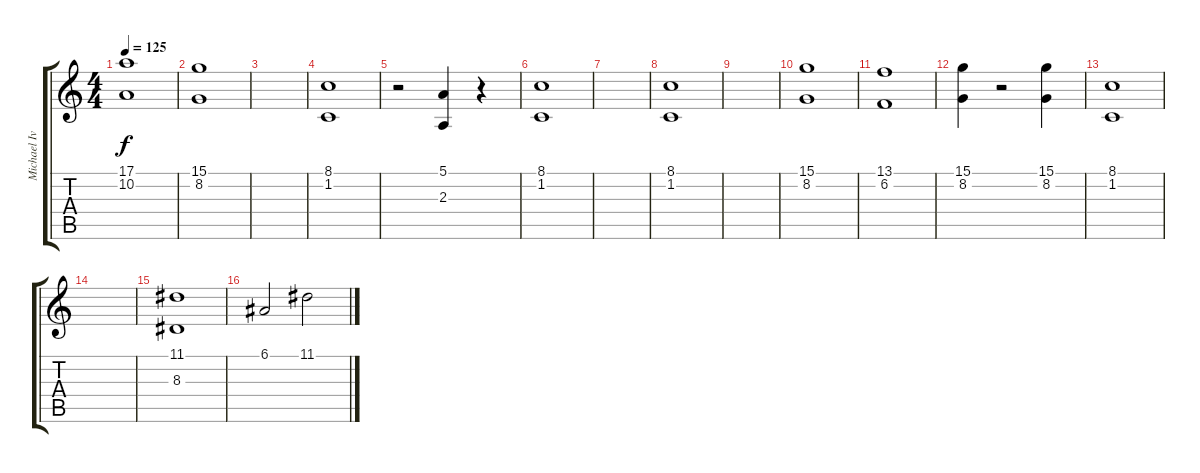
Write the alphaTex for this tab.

\track ("Michael Ivans/Steven Drozd (Misc)" "Michael Iv") {instrument pad7halo}
\staff {score tabs}
\tuning (E4 B3 G3 D3 A2 E2) {hide}
\ts (4 4)
\tempo 125
\clef g2
\ks c
(17.1 10.2).1{dy f balance 1 instrument tubularbells} |
(15.1 8.2).1{balance 1 instrument tubularbells} |
|
(8.1 1.2).1{balance 1 instrument tubularbells} |
r.2 (5.1 2.3).4{balance 1 instrument tubularbells} r.4 |
(8.1 1.2).1{balance 1 instrument tubularbells} |
|
(8.1 1.2).1{balance 1 instrument tubularbells} |
|
(15.1 8.2).1{balance 1 instrument tubularbells} |
(13.1 6.2).1{balance 1 instrument tubularbells} |
(15.1 8.2).4{balance 1 instrument tubularbells} r.2 (15.1 8.2).4{balance 1 instrument tubularbells} |
(8.1 1.2).1{balance 1 instrument tubularbells} |
|
(11.1 8.3).1{balance 1 instrument tubularbells} |
6.1.2 11.1.2
